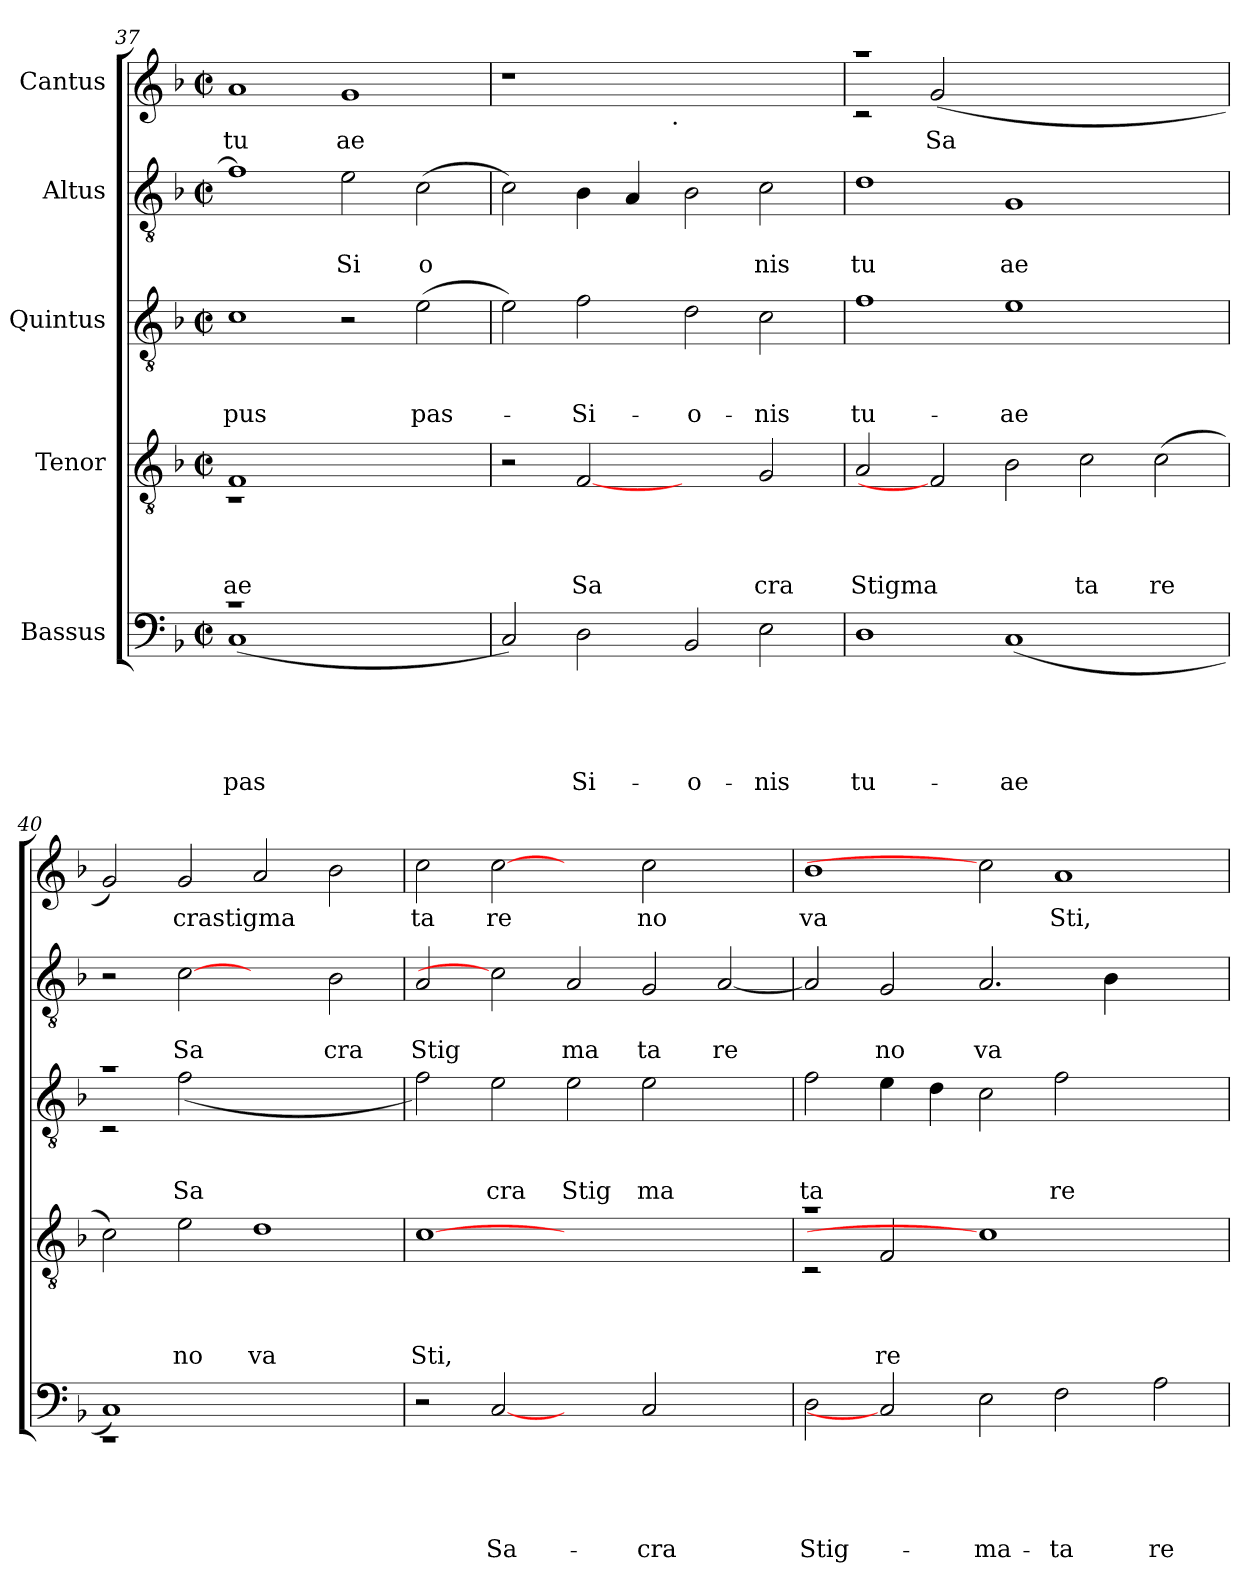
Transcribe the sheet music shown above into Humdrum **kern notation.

**kern	**text	**text	**text	**text	**text	**kern	**text	**text	**text	**text	**kern	**text	**text	**text	**kern	**text	**text	**kern	**text
*part5	*part5	*part5	*part5	*part5	*part5	*part4	*part4	*part4	*part4	*part4	*part3	*part3	*part3	*part3	*part2	*part2	*part2	*part1	*part1
*staff5	*staff5	*staff5	*staff5	*staff5	*staff5	*staff4	*staff4	*staff4	*staff4	*staff4	*staff3	*staff3	*staff3	*staff3	*staff2	*staff2	*staff2	*staff1	*staff1
*I"Bassus	*	*	*	*	*	*I"Tenor	*	*	*	*	*I"Quintus	*	*	*	*I"Altus	*	*	*I"Cantus	*
*clefF4	*	*	*	*	*	*clefGv2	*	*	*	*	*clefGv2	*	*	*	*clefGv2	*	*	*clefG2	*
*k[b-]	*	*	*	*	*	*k[b-]	*	*	*	*	*k[b-]	*	*	*	*k[b-]	*	*	*k[b-]	*
*F:	*	*	*	*	*	*F:	*	*	*	*	*F:	*	*	*	*F:	*	*	*F:	*
*M2/2	*	*	*	*	*	*M2/2	*	*	*	*	*M2/2	*	*	*	*M2/2	*	*	*M2/2	*
*met(c|)	*	*	*	*	*	*met(c|)	*	*	*	*	*met(c|)	*	*	*	*met(c|)	*	*	*met(c|)	*
=37	=37	=37	=37	=37	=37	=37	=37	=37	=37	=37	=37	=37	=37	=37	=37	=37	=37	=37	=37
*^	*	*	*	*	*	*	*	*	*	*	*	*	*	*	*	*	*	*	*
!	!	!	!	!	!	!LO:LY:b	!	!	!	!	!LO:LY:b	!	!	!	!LO:LY:b	!	!	!	!	!LO:LY:b
*	*	*	*	*	*	*	*^	*	*	*	*	*	*	*	*	*	*	*	*	*
1rc	(<1C	.	.	.	.	pas-	1F	1rC	.	.	.	ae	1c	.	.	-pus	1f]	.	.	1a	tu
!	!	!	!	!	!	!	!	!	!	!	!	!	!	!	!	!	!	!	!LO:LY:b	!	!LO:LY:b
1ryy	1ryy	.	.	.	.	.	1ryy	1ryy	.	.	.	.	2r	.	.	.	2e\	.	Si	1g	ae
!	!	!	!	!	!	!	!	!	!	!	!	!	!	!	!	!LO:LY:b	!	!	!LO:LY:b	!	!
.	.	.	.	.	.	.	.	.	.	.	.	.	(>2e\	.	.	pas-	(>2c\	.	o	.	.
*v	*v	*	*	*	*	*	*	*	*	*	*	*	*	*	*	*	*	*	*	*	*
*	*	*	*	*	*	*v	*v	*	*	*	*	*	*	*	*	*	*	*	*	*
=38	=38	=38	=38	=38	=38	=38	=38	=38	=38	=38	=38	=38	=38	=38	=38	=38	=38	=38	=38
*	*	*	*	*	*	*	*	*	*	*	*	*	*	*	*	*	*	*^	*
2C/)	.	.	.	.	.	2r	.	.	.	.	2e\)	.	.	.	2c\)	.	.	1r	2ryy	.
!	!	!	!	!	!LO:LY:b	!	!	!	!	!LO:LY:b	!	!	!	!LO:LY:b	!	!	!	!	!	!
2D\	.	.	.	.	-Si-	[2F	.	.	.	Sa	2f\	.	.	-Si-	4B-\	.	.	.	4...ryy	.
.	.	.	.	.	.	.	.	.	.	.	.	.	.	.	4A/	.	.	.	.	.
!	!	!	!	!	!	!	!	!	!	!	!	!	!	!	!	!	!	!	!LO:TX:b:t=.	!
.	.	.	.	.	.	.	.	.	.	.	.	.	.	.	.	.	.	.	1ryy	.
!	!	!	!	!	!LO:LY:b	!	!	!	!	!	!	!	!	!LO:LY:b	!	!	!	!	!	!
2BB-/	.	.	.	.	-o-	2ryy	.	.	.	.	2d\	.	.	-o-	2B-\	.	.	1ryy	.	.
!	!	!	!	!	!LO:LY:b	!	!	!	!	!LO:LY:b	!	!	!	!LO:LY:b	!	!	!LO:LY:b	!	!	!
2E\	.	.	.	.	-nis	2G/	.	.	.	cra	2c\	.	.	-nis	2c\	.	nis	.	.	.
.	.	.	.	.	.	.	.	.	.	.	.	.	.	.	.	.	.	.	32ryy	.
=39	=39	=39	=39	=39	=39	=39	=39	=39	=39	=39	=39	=39	=39	=39	=39	=39	=39	=39	=39	=39
!	!	!	!	!	!LO:LY:b	!	!	!	!	!LO:LY:b	!	!	!	!LO:LY:b	!	!	!LO:LY:b	!	!	!
1D	.	.	.	.	tu-	2A/	.	.	.	Stigma	1f	.	.	tu-	1d	.	tu	1raa	2rc	.
!	!	!	!	!	!	!	!	!	!	!	!	!	!	!	!	!	!	!	!	!LO:LY:b
.	.	.	.	.	.	2F]	.	.	.	.	.	.	.	.	.	.	.	.	(<2g/	Sa
!	!	!	!	!	!LO:LY:b	!	!	!	!	!	!	!	!	!LO:LY:b	!	!	!LO:LY:b	!	!	!
(<1C	.	.	.	.	-ae	2B-\	.	.	.	.	1e	.	.	-ae	1G	.	ae	1.ryy	1.ryy	.
!	!	!	!	!	!	!	!	!	!	!LO:LY:b	!	!	!	!	!	!	!	!	!	!
.	.	.	.	.	.	2c\	.	.	.	ta	.	.	.	.	.	.	.	.	.	.
!	!	!	!	!	!	!	!	!	!	!LO:LY:b	!	!	!	!	!	!	!	!	!	!
2ryy	.	.	.	.	.	(>2c\	.	.	.	re	2ryy	.	.	.	2ryy	.	.	.	.	.
*	*	*	*	*	*	*	*	*	*	*	*	*	*	*	*	*	*	*v	*v	*
=40	=40	=40	=40	=40	=40	=40	=40	=40	=40	=40	=40	=40	=40	=40	=40	=40	=40	=40	=40
*^	*	*	*	*	*	*	*	*	*	*	*^	*	*	*	*	*	*	*	*
1C)	1rEE	.	.	.	.	.	2c\)	.	.	.	.	1ra	2rC	.	.	.	2r	.	.	2g/)	.
!	!	!	!	!	!	!	!	!	!	!	!LO:LY:b	!	!	!	!	!LO:LY:b	!	!	!LO:LY:b	!	!LO:LY:b
.	.	.	.	.	.	.	2e\	.	.	.	no	.	(>2f\	.	.	Sa-	[2c	.	Sa	2g/	crastigma
!	!	!	!	!	!	!	!	!	!	!	!LO:LY:b	!	!	!	!	!	!	!	!	!	!
1ryy	1ryy	.	.	.	.	.	1d	.	.	.	va	1ryy	1ryy	.	.	.	2ryy	.	.	2a/	.
!	!	!	!	!	!	!	!	!	!	!	!	!	!	!	!	!	!	!	!LO:LY:b	!	!
.	.	.	.	.	.	.	.	.	.	.	.	.	.	.	.	.	2B-\	.	cra	2b-\	.
*v	*v	*	*	*	*	*	*	*	*	*	*	*v	*v	*	*	*	*	*	*	*	*
!!LO:PB:g=z
=41	=41	=41	=41	=41	=41	=41	=41	=41	=41	=41	=41	=41	=41	=41	=41	=41	=41	=41	=41
!	!	!	!	!	!	!	!	!	!	!LO:LY:b	!	!	!	!	!	!	!LO:LY:b	!	!LO:LY:b
2r	.	.	.	.	.	[1c	.	.	.	Sti,	2f\)	.	.	.	2A/	.	Stig	2cc\	ta
!	!	!	!	!	!LO:LY:b	!	!	!	!	!	!	!	!	!LO:LY:b	!	!	!	!	!LO:LY:b
[2C	.	.	.	.	Sa-	.	.	.	.	.	2e\	.	.	-cra	2c]	.	.	[2cc	re
!	!	!	!	!	!	!	!	!	!	!	!	!	!	!LO:LY:b	!	!	!LO:LY:b	!	!
2ryy	.	.	.	.	.	1.ryy	.	.	.	.	2e\	.	.	Stig	2A/	.	ma	2ryy	.
!	!	!	!	!	!LO:LY:b	!	!	!	!	!	!	!	!	!LO:LY:b	!	!	!LO:LY:b	!	!LO:LY:b
2C/	.	.	.	.	-cra	.	.	.	.	.	2e\	.	.	ma	2G/	.	ta	2cc\	no
!	!	!	!	!	!	!	!	!	!	!	!	!	!	!	!	!	!LO:LY:b	!	!
2ryy	.	.	.	.	.	.	.	.	.	.	2ryy	.	.	.	[<2A/	.	re	2ryy	.
=42	=42	=42	=42	=42	=42	=42	=42	=42	=42	=42	=42	=42	=42	=42	=42	=42	=42	=42	=42
!	!	!	!	!	!LO:LY:b	!	!	!	!	!	!	!	!	!LO:LY:b	!	!	!	!	!LO:LY:b
*	*	*	*	*	*	*^	*	*	*	*	*	*	*	*	*	*	*	*	*
2D\	.	.	.	.	Stig-	1ra	2rC	.	.	.	.	2f\	.	.	ta	2A/]	.	.	1b-	va
!	!	!	!	!	!	!	!	!	!	!	!LO:LY:b	!	!	!	!	!	!	!LO:LY:b	!	!
2C]	.	.	.	.	.	.	2F/	.	.	.	re-	4e\	.	.	.	2G/	.	no	.	.
.	.	.	.	.	.	.	.	.	.	.	.	4d\	.	.	.	.	.	.	.	.
!	!	!	!	!	!LO:LY:b	!	!	!	!	!	!	!	!	!	!	!	!	!LO:LY:b	!	!
2E\	.	.	.	.	-ma-	1c]	2ryy	.	.	.	.	2c\	.	.	.	2.A/	.	va	2cc]	.
!	!	!	!	!	!LO:LY:b	!	!	!	!	!	!	!	!	!	!LO:LY:b	!	!	!	!	!LO:LY:b
2F\	.	.	.	.	-ta	.	1ryy	.	.	.	.	2f\	.	.	re	.	.	.	1a	Sti,
.	.	.	.	.	.	.	.	.	.	.	.	.	.	.	.	4B-\	.	.	.	.
!	!	!	!	!	!LO:LY:b	!	!	!	!	!	!	!	!	!	!	!	!	!	!	!
2A\	.	.	.	.	re-	2ryy	.	.	.	.	.	2ryy	.	.	.	2ryy	.	.	.	.
*	*	*	*	*	*	*v	*v	*	*	*	*	*	*	*	*	*	*	*	*	*
=	=	=	=	=	=	=	=	=	=	=	=	=	=	=	=	=	=	=	=
*-	*-	*-	*-	*-	*-	*-	*-	*-	*-	*-	*-	*-	*-	*-	*-	*-	*-	*-	*-
